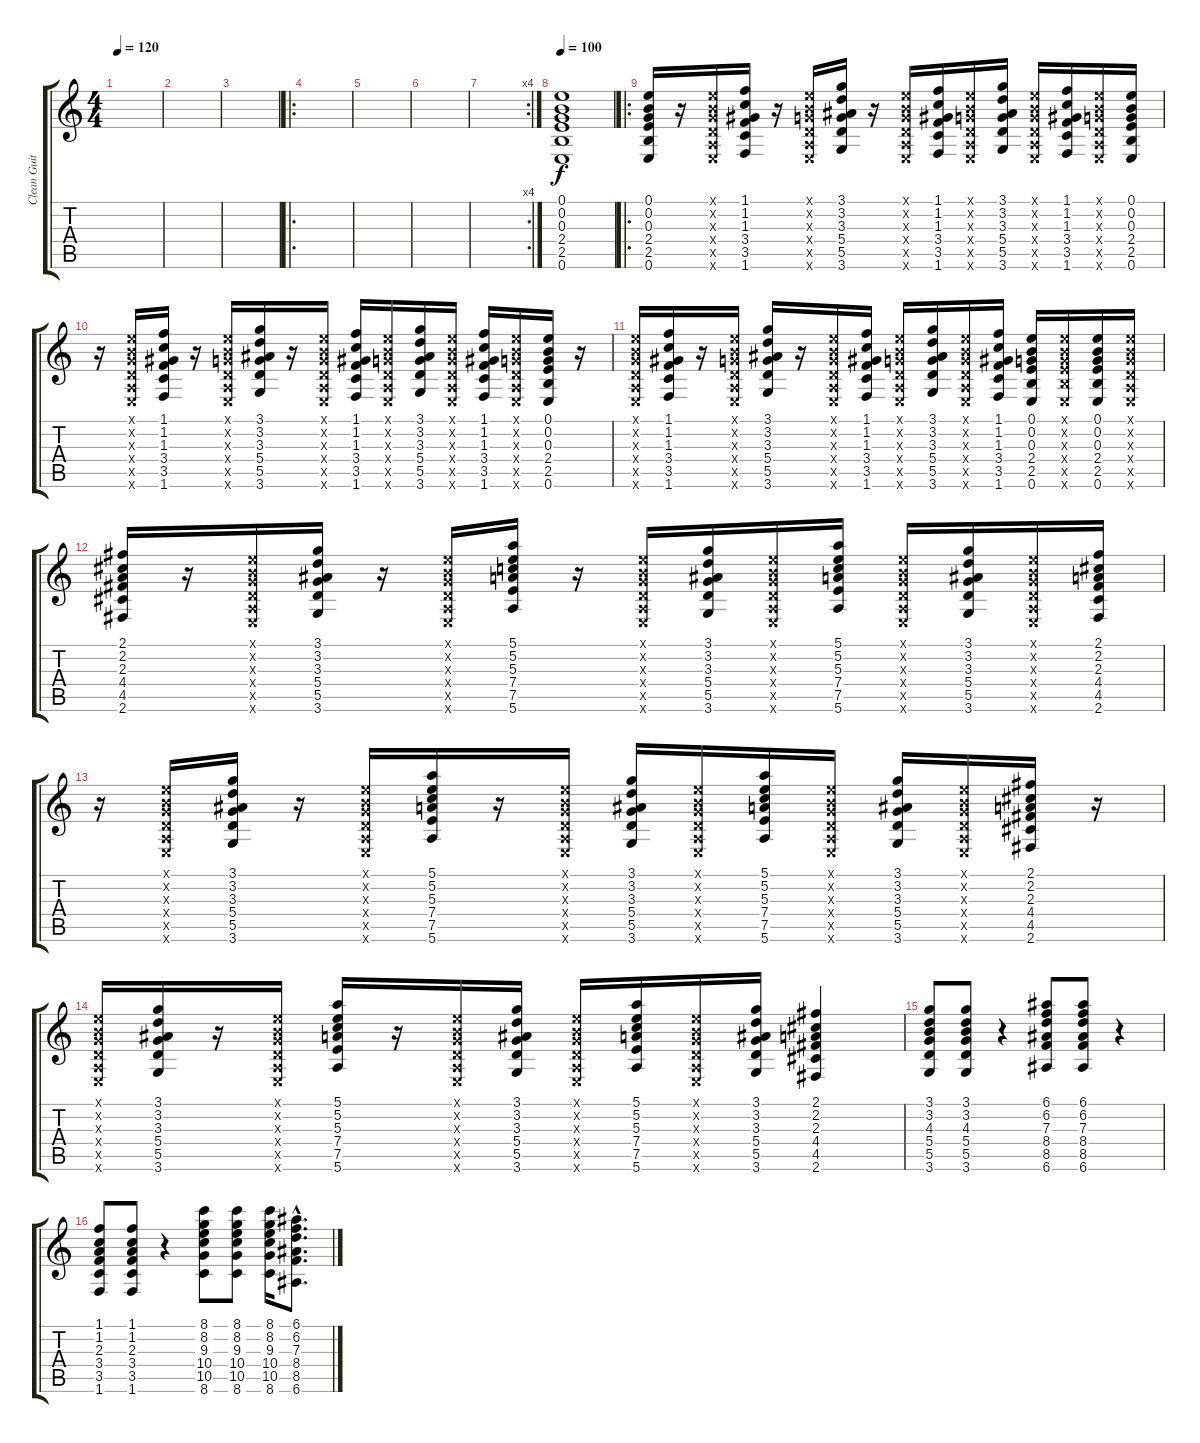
\track ("Clean Guitar" "Clean Guit") {instrument electricguitarjazz}
\staff {score tabs}
\tuning (E4 B3 G3 D3 A2 E2) {hide}
\ts (4 4)
\tempo 120
\clef g2
\ks c
|
|
|
\ro
|
|
|
\rc 4
|
\tempo 100
(0.1 0.2 0.3 2.4 2.5 0.6).1 |
\ro
(0.1 0.2 0.3 2.4 2.5 0.6).16 r.16 (0.1{x} 0.2{x} 0.3{x} 0.4{x} 0.5{x} 0.6{x}).16 (1.1 1.2 1.3 3.4 3.5 1.6).16 r.16 (0.1{x} 0.2{x} 0.3{x} 0.4{x} 0.5{x} 0.6{x}).16 (3.1 3.2 3.3 5.4 5.5 3.6).16 r.16 (0.1{x} 0.2{x} 0.3{x} 0.4{x} 0.5{x} 0.6{x}).16 (1.1 1.2 1.3 3.4 3.5 1.6).16 (0.1{x} 0.2{x} 0.3{x} 0.4{x} 0.5{x} 0.6{x}).16 (3.1 3.2 3.3 5.4 5.5 3.6).16 (0.1{x} 0.2{x} 0.3{x} 0.4{x} 0.5{x} 0.6{x}).16 (1.1 1.2 1.3 3.4 3.5 1.6).16 (0.1{x} 0.2{x} 0.3{x} 0.4{x} 0.5{x} 0.6{x}).16 (0.1 0.2 0.3 2.4 2.5 0.6).16 |
r.16 (0.1{x} 0.2{x} 0.3{x} 0.4{x} 0.5{x} 0.6{x}).16 (1.1 1.2 1.3 3.4 3.5 1.6).16 r.16 (0.1{x} 0.2{x} 0.3{x} 0.4{x} 0.5{x} 0.6{x}).16 (3.1 3.2 3.3 5.4 5.5 3.6).16 r.16 (0.1{x} 0.2{x} 0.3{x} 0.4{x} 0.5{x} 0.6{x}).16 (1.1 1.2 1.3 3.4 3.5 1.6).16 (0.1{x} 0.2{x} 0.3{x} 0.4{x} 0.5{x} 0.6{x}).16 (3.1 3.2 3.3 5.4 5.5 3.6).16 (0.1{x} 0.2{x} 0.3{x} 0.4{x} 0.5{x} 0.6{x}).16 (1.1 1.2 1.3 3.4 3.5 1.6).16 (0.1{x} 0.2{x} 0.3{x} 0.4{x} 0.5{x} 0.6{x}).16 (0.1 0.2 0.3 2.4 2.5 0.6).16 r.16 |
(0.1{x} 0.2{x} 0.3{x} 0.4{x} 0.5{x} 0.6{x}).16 (1.1 1.2 1.3 3.4 3.5 1.6).16 r.16 (0.1{x} 0.2{x} 0.3{x} 0.4{x} 0.5{x} 0.6{x}).16 (3.1 3.2 3.3 5.4 5.5 3.6).16 r.16 (0.1{x} 0.2{x} 0.3{x} 0.4{x} 0.5{x} 0.6{x}).16 (1.1 1.2 1.3 3.4 3.5 1.6).16 (0.1{x} 0.2{x} 0.3{x} 0.4{x} 0.5{x} 0.6{x}).16 (3.1 3.2 3.3 5.4 5.5 3.6).16 (0.1{x} 0.2{x} 0.3{x} 0.4{x} 0.5{x} 0.6{x}).16 (1.1 1.2 1.3 3.4 3.5 1.6).16 (0.1 0.2 0.3 2.4 2.5 0.6).16 (0.1{x} 0.2{x} 0.3{x} 2.4{x} 2.5{x} 0.6{x}).16 (0.1 0.2 0.3 2.4 2.5 0.6).16 (0.1{x} 0.2{x} 0.3{x} 0.4{x} 0.5{x} 0.6{x}).16 |
(2.1 2.2 2.3 4.4 4.5 2.6).16 r.16 (0.1{x} 0.2{x} 0.3{x} 0.4{x} 0.5{x} 0.6{x}).16 (3.1 3.2 3.3 5.4 5.5 3.6).16 r.16 (0.1{x} 0.2{x} 0.3{x} 0.4{x} 0.5{x} 0.6{x}).16 (5.1 5.2 5.3 7.4 7.5 5.6).16 r.16 (0.1{x} 0.2{x} 0.3{x} 0.4{x} 0.5{x} 0.6{x}).16 (3.1 3.2 3.3 5.4 5.5 3.6).16 (0.1{x} 0.2{x} 0.3{x} 0.4{x} 0.5{x} 0.6{x}).16 (5.1 5.2 5.3 7.4 7.5 5.6).16 (0.1{x} 0.2{x} 0.3{x} 0.4{x} 0.5{x} 0.6{x}).16 (3.1 3.2 3.3 5.4 5.5 3.6).16 (0.1{x} 0.2{x} 0.3{x} 0.4{x} 0.5{x} 0.6{x}).16 (2.1 2.2 2.3 4.4 4.5 2.6).16 |
r.16 (0.1{x} 0.2{x} 0.3{x} 0.4{x} 0.5{x} 0.6{x}).16 (3.1 3.2 3.3 5.4 5.5 3.6).16 r.16 (0.1{x} 0.2{x} 0.3{x} 0.4{x} 0.5{x} 0.6{x}).16 (5.1 5.2 5.3 7.4 7.5 5.6).16 r.16 (0.1{x} 0.2{x} 0.3{x} 0.4{x} 0.5{x} 0.6{x}).16 (3.1 3.2 3.3 5.4 5.5 3.6).16 (0.1{x} 0.2{x} 0.3{x} 0.4{x} 0.5{x} 0.6{x}).16 (5.1 5.2 5.3 7.4 7.5 5.6).16 (0.1{x} 0.2{x} 0.3{x} 0.4{x} 0.5{x} 0.6{x}).16 (3.1 3.2 3.3 5.4 5.5 3.6).16 (0.1{x} 0.2{x} 0.3{x} 0.4{x} 0.5{x} 0.6{x}).16 (2.1 2.2 2.3 4.4 4.5 2.6).16 r.16 |
(0.1{x} 0.2{x} 0.3{x} 0.4{x} 0.5{x} 0.6{x}).16 (3.1 3.2 3.3 5.4 5.5 3.6).16 r.16 (0.1{x} 0.2{x} 0.3{x} 0.4{x} 0.5{x} 0.6{x}).16 (5.1 5.2 5.3 7.4 7.5 5.6).16 r.16 (0.1{x} 0.2{x} 0.3{x} 0.4{x} 0.5{x} 0.6{x}).16 (3.1 3.2 3.3 5.4 5.5 3.6).16 (0.1{x} 0.2{x} 0.3{x} 0.4{x} 0.5{x} 0.6{x}).16 (5.1 5.2 5.3 7.4 7.5 5.6).16 (0.1{x} 0.2{x} 0.3{x} 0.4{x} 0.5{x} 0.6{x}).16 (3.1 3.2 3.3 5.4 5.5 3.6).16 (2.1 2.2 2.3 4.4 4.5 2.6).4 |
(3.1 3.2 4.3 5.4 5.5 3.6).8 (3.1 3.2 4.3 5.4 5.5 3.6).8 r.4 (6.1 6.2 7.3 8.4 8.5 6.6).8 (6.1 6.2 7.3 8.4 8.5 6.6).8 r.4 |
(1.1 1.2 2.3 3.4 3.5 1.6).8 (1.1 1.2 2.3 3.4 3.5 1.6).8 r.4 (8.1 8.2 9.3 10.4 10.5 8.6).8 (8.1 8.2 9.3 10.4 10.5 8.6).8 (8.1 8.2 9.3 10.4 10.5 8.6).16 (6.1{hac} 6.2{hac} 7.3{hac} 8.4{hac} 8.5{hac} 6.6{hac}).8{d}
